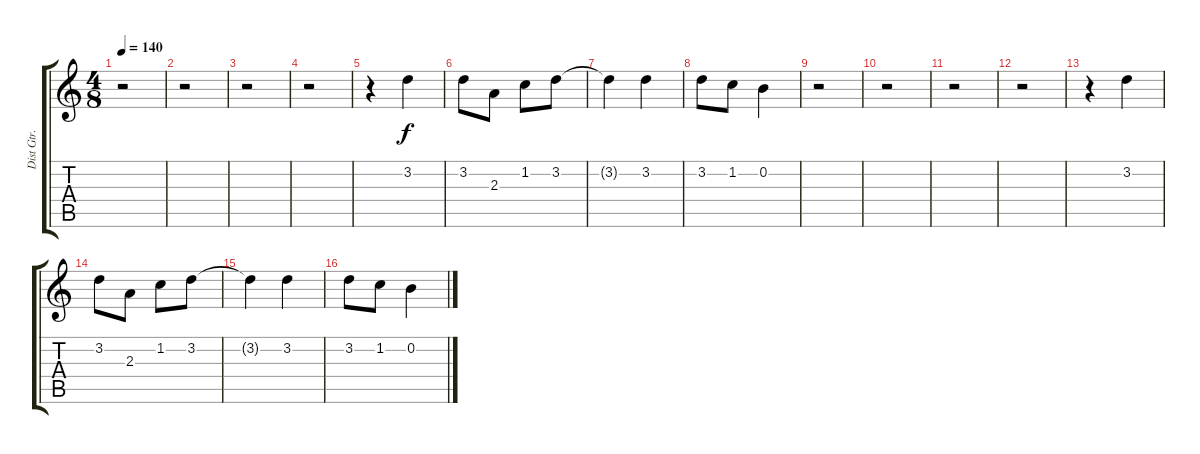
\track ("Dist Gtr." "Dist Gtr.") {instrument distortionguitar}
\staff {score tabs}
\tuning (E4 B3 G3 D3 A2 E2) {hide}
\ts (4 8)
\tempo 140
\clef g2
\ks c
r.2{dy f} |
r.2 |
r.2 |
r.2 |
r.4 3.2.4 |
3.2.8 2.3.8 1.2.8 3.2.8 |
3.2{t}.4 3.2.4 |
3.2.8 1.2.8 0.2.4 |
r.2 |
r.2 |
r.2 |
r.2 |
r.4 3.2.4 |
3.2.8 2.3.8 1.2.8 3.2.8 |
3.2{t}.4 3.2.4 |
3.2.8 1.2.8 0.2.4
